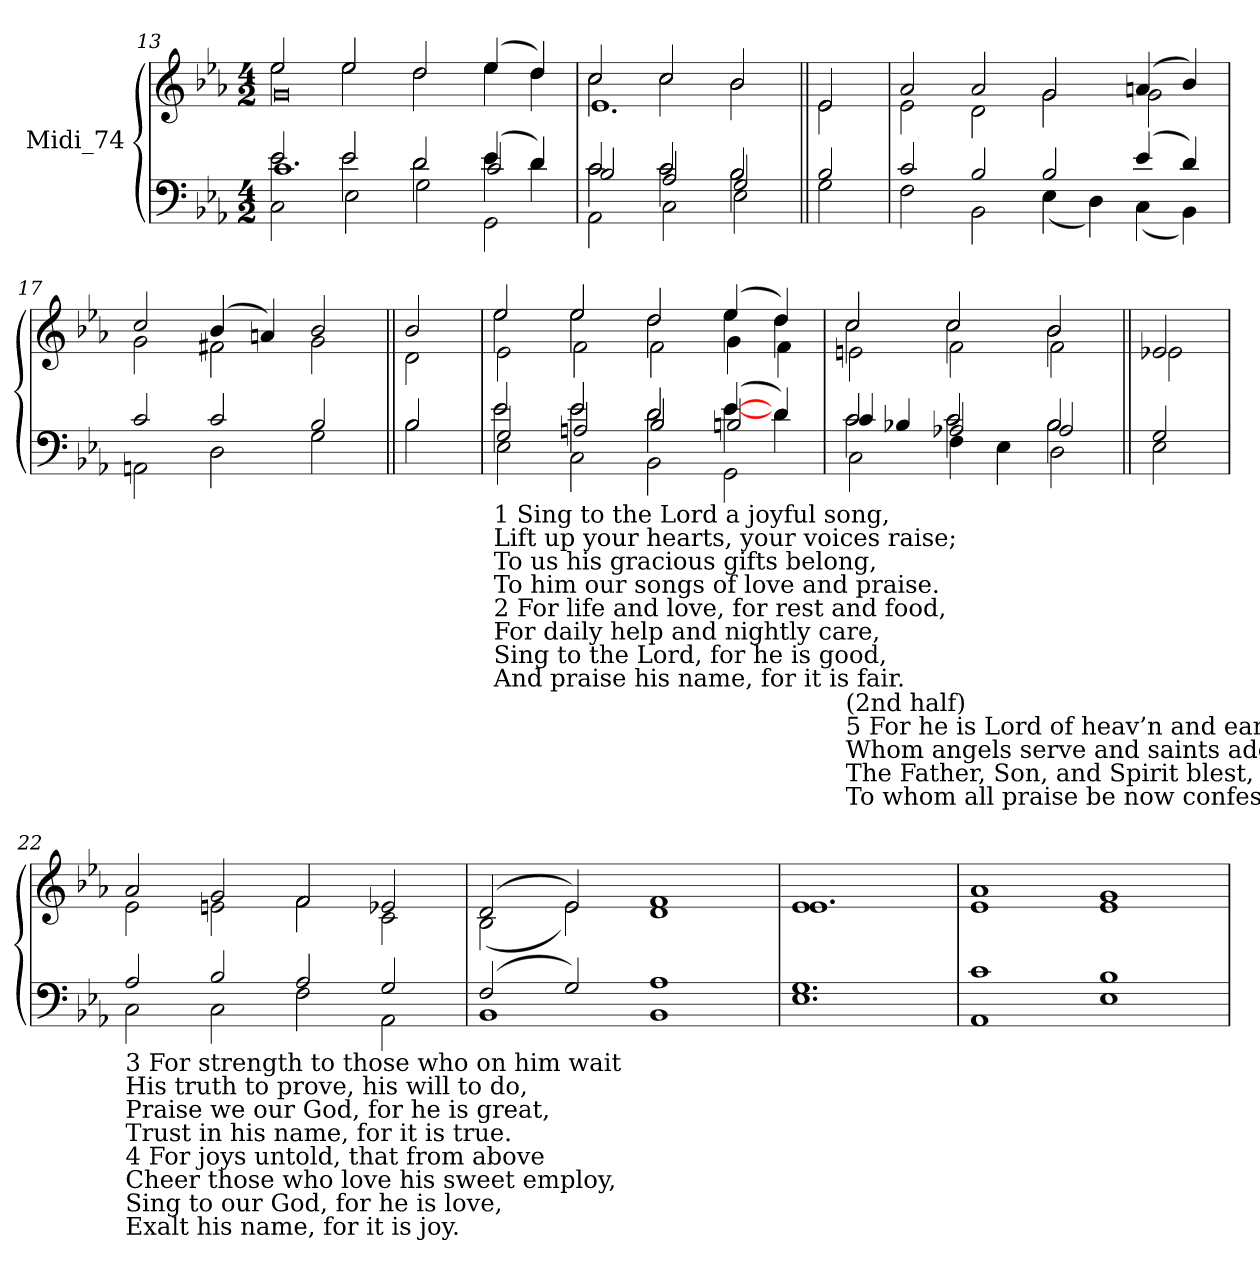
**kern	**kern
*part2	*part1
*staff2	*staff1
*I"Midi_74	*I"Midi_74
*clefF4	*clefG2
*k[b-e-a-]	*k[b-e-a-]
*E-:	*E-:
*M4/2	*M4/2
=13	=13
*^	*^
*	*^	*	*^
*	*	*^	*	*	*
2e-/	2e-\	1.c/	2C	2ee-/	2ee-\	0g\
2e-/	2e-\	.	2E-	2ee-/	2ee-\	.
2d/	2d\	.	2G	2dd/	2dd\	.
(>4e-/	4e-\	2c/	2GG	(>4ee-/	4ee-\	.
4d/)	4d\	.	.	4dd/)	4dd\	.
=14	=14	=14	=14	=14	=14	=14
2c/	2c\	2B-/	2AA-	2cc/	2cc\	1.e-\
2c/	2c\	2A-/	2C	2cc/	2cc\	.
2B-/	2B-\	2G/	2E-	2b-/	2b-\	.
=15||	=15||	=15||	=15||	=15||	=15||	=15||
2B-/	2G\	2ryy	2ryy	2e-/	2e-\	2ryy
=16	=16	=16	=16	=16	=16	=16
2c/	2F\	0ryy	0ryy	2a-/	2e-\	0ryy
2B-/	2BB-\	.	.	2a-/	2d\	.
2B-/	(<4E-\	.	.	2g/	2g\	.
.	4D\)	.	.	.	.	.
(>4e-/	(<4C\	.	.	(>4an/	2g\	.
4d/)	4BB-\)	.	.	4b-/)	.	.
=17	=17	=17	=17	=17	=17	=17
2c/	2AAn\	1.ryy	1.ryy	2cc/	2g\	1.ryy
2c/	2D\	.	.	(>4b-/	2f#X\	.
.	.	.	.	4an/)	.	.
2B-/	2G\	.	.	2b-/	2g\	.
*	*v	*v	*v	*	*	*
*	*	*	*v	*v
=18||	=18||	=18||	=18||
2B-/	2B-\	2b-/	2d\
!!LO:LB:g=z
=19	=19	=19	=19
*^	*^	*	*^
!LO:TX:b:t=1 Sing to the Lord a joyful song,\nLift up your hearts, your voices raise;\nTo us his gracious gifts belong,\nTo him our songs of love and praise.\n2 For life and love, for rest and food,\nFor daily help and nightly care,\nSing to the Lord, for he is good,\nAnd praise his name, for it is fair.	!	!	!	!	!	!
2e-/	2e-\	2G/	2E-	2ee-/	2ee-\	2e-\
2e-/	2e-\	2An/	2C	2ee-/	2ee-\	2f\
2d/	2d\	2B-/	2BB-	2dd/	2dd\	2f\
(>[4e-/	[4e-\	2Bn/	2GG	(>4ee-/	4ee-\	4g\
4d/)	4d\	.	.	4dd/)	4dd\	4f\
=20	=20	=20	=20	=20	=20	=20
!LO:TX:b:t=(2nd half)\n5 For he is Lord of heav’n and earth,\nWhom angels serve and saints adore,\nThe Father, Son, and Spirit blest,\nTo whom all praise be now confessed.	!	!	!	!	!	!
2c/	2c\	4c/	2C	2cc/	2cc\	2en\
.	.	4B-X/	.	.	.	.
2c/	2c\	2A-X/	4F	2cc/	2cc\	2f\
.	.	.	4E-	.	.	.
2B-/	2B-\	2A-/	2D	2b-/	2b-\	2f\
*	*v	*v	*v	*	*	*
*	*	*	*v	*v
=21||	=21||	=21||	=21||
2G/	2E-\	2e-X/	2e-\
=22	=22	=22	=22
!LO:TX:b:t=3 For strength to those who on him wait\nHis truth to prove, his will to do,\nPraise we our God, for he is great,\nTrust in his name, for it is true.\n4 For joys untold, that from above\nCheer those who love his sweet employ,\nSing to our God, for he is love,\nExalt his name, for it is joy.	!	!	!
2A-/	2C\	2a-/	2e-\
2B-/	2C\	2g/	2en\
2A-/	2F\	2f/	2f\
2G/	2AA-\	2e-X/	2c\
=23	=23	=23	=23
(>2F/	1BB-\	(>2d/	(<2B-\
2G/)	.	2e-/)	2e-\)
1A-/	1BB-\	1f/	1d\
=24	=24	=24	=24
1.G/	1.E-\	1.e-/	1.e-\
=25	=25	=25	=25
1c/	1AA-\	1a-/	1e-\
1B-/	1E-\	1g/	1e-\
*v	*v	*	*
*	*v	*v
=	=
*-	*-
